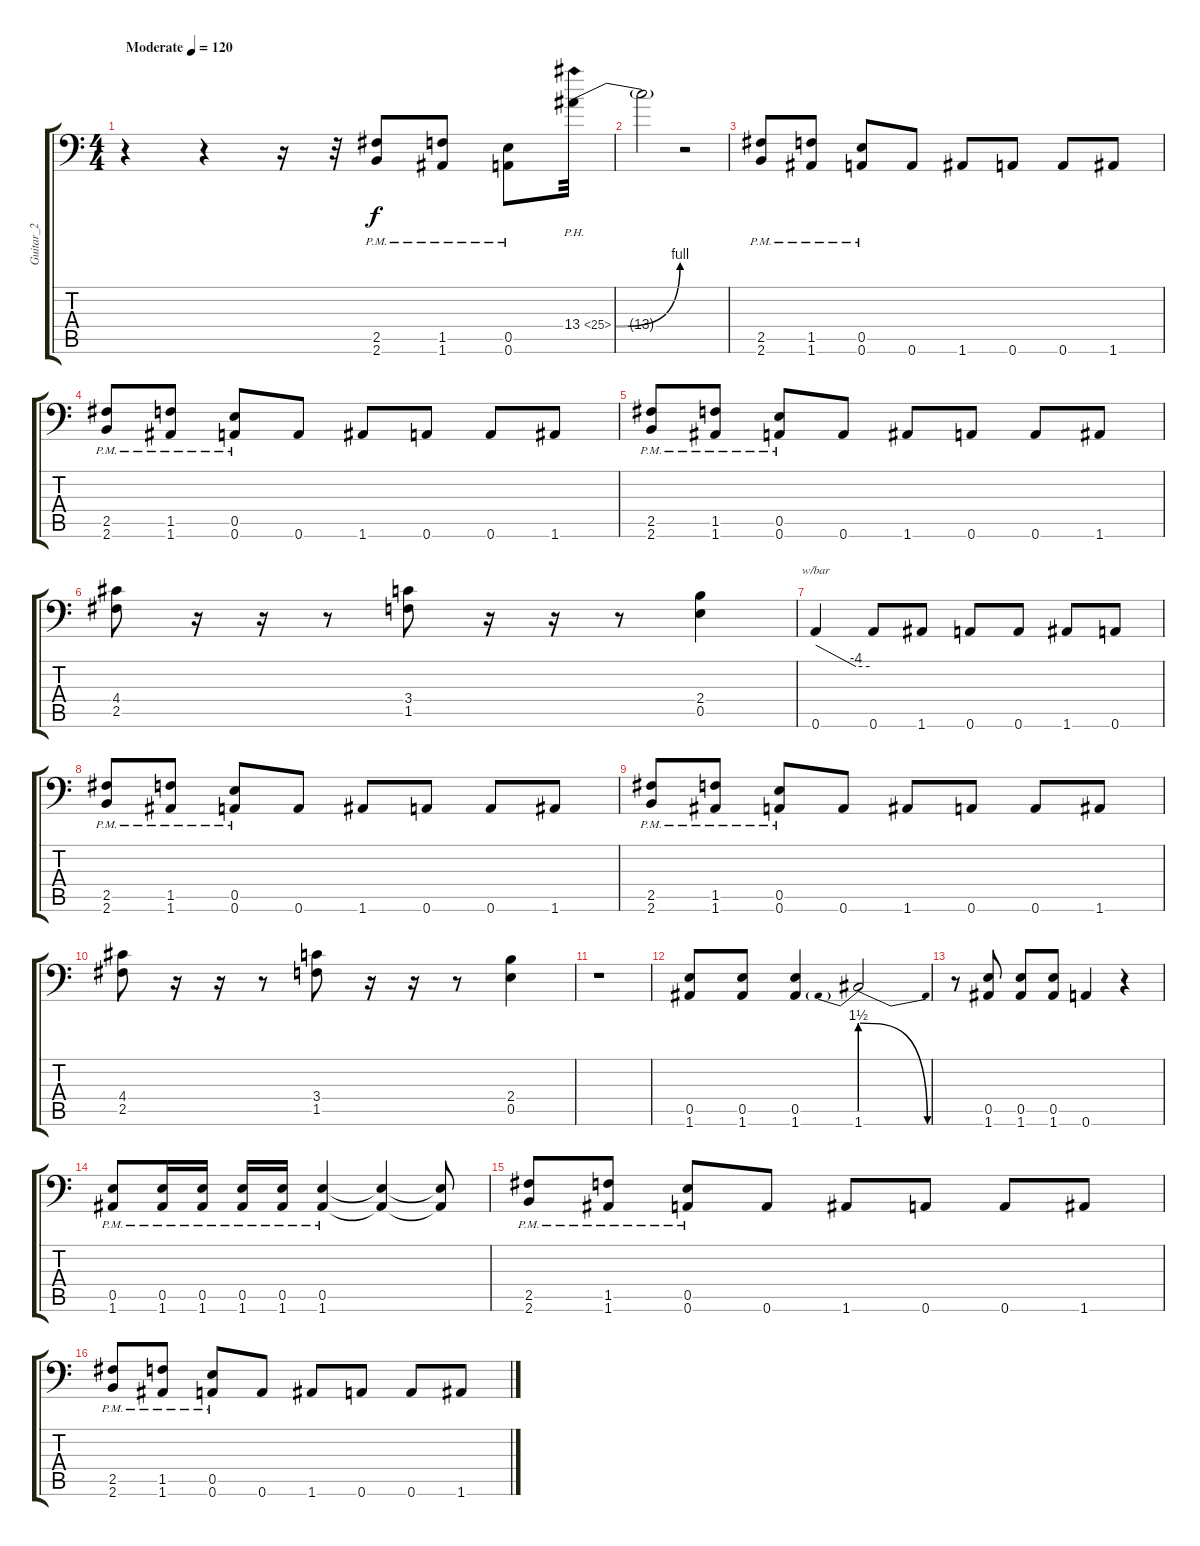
\track ("Guitar_2" "Guitar_2") {instrument distortionguitar}
\staff {score tabs}
\tuning (B3 Gb3 D3 A2 E2 A1) {hide}
\ts (4 4)
\tempo (120 "Moderate")
\tempo 135
\tempo (120 "Moderate")
\clef f4
\ks c
r.4{dy f instrument distortionguitar} r.4 r.16 r.32 (2.5{pm} 2.6{pm}).8 (1.5{pm} 1.6{pm}).8 (0.5{pm} 0.6{pm}).8 13.4{be (bend 0 0 60 4) ph 12}.32 |
13.4{t}.2 r.2 |
(2.5{pm} 2.6{pm}).8 (1.5{pm} 1.6{pm}).8 (0.5{pm} 0.6{pm}).8 0.6.8 1.6.8 0.6.8 0.6.8 1.6.8 |
(2.5{pm} 2.6{pm}).8 (1.5{pm} 1.6{pm}).8 (0.5{pm} 0.6{pm}).8 0.6.8 1.6.8 0.6.8 0.6.8 1.6.8 |
(2.5{pm} 2.6{pm}).8 (1.5{pm} 1.6{pm}).8 (0.5{pm} 0.6{pm}).8 0.6.8 1.6.8 0.6.8 0.6.8 1.6.8 |
(4.4 2.5).8 r.16 r.16 r.8 (3.4 1.5).8 r.16 r.16 r.8 (2.4 0.5).4 |
0.6.4{tbe (custom default 0 0 45 -16 60 -16)} 0.6.8 1.6.8 0.6.8 0.6.8 1.6.8 0.6.8 |
(2.5{pm} 2.6{pm}).8 (1.5{pm} 1.6{pm}).8 (0.5{pm} 0.6{pm}).8 0.6.8 1.6.8 0.6.8 0.6.8 1.6.8 |
(2.5{pm} 2.6{pm}).8 (1.5{pm} 1.6{pm}).8 (0.5{pm} 0.6{pm}).8 0.6.8 1.6.8 0.6.8 0.6.8 1.6.8 |
(4.4 2.5).8 r.16 r.16 r.8 (3.4 1.5).8 r.16 r.16 r.8 (2.4 0.5).4 |
r.1 |
(0.5 1.6).8 (0.5 1.6).8 (0.5 1.6).4 1.6{be (prebendrelease 0 6 60 0)}.2 |
r.8 (0.5 1.6).8 (0.5 1.6).8 (0.5 1.6).8 0.6.4 r.4 |
(0.5{pm} 1.6{pm}).8 (0.5{pm} 1.6{pm}).16 (0.5{pm} 1.6{pm}).16 (0.5{pm} 1.6{pm}).16 (0.5{pm} 1.6{pm}).16 (0.5{pm} 1.6{pm}).4 (0.5{t} 1.6{t}).4 (0.5{t} 1.6{t}).8 |
(2.5{pm} 2.6{pm}).8 (1.5{pm} 1.6{pm}).8 (0.5{pm} 0.6{pm}).8 0.6.8 1.6.8 0.6.8 0.6.8 1.6.8 |
(2.5{pm} 2.6{pm}).8 (1.5{pm} 1.6{pm}).8 (0.5{pm} 0.6{pm}).8 0.6.8 1.6.8 0.6.8 0.6.8 1.6.8
